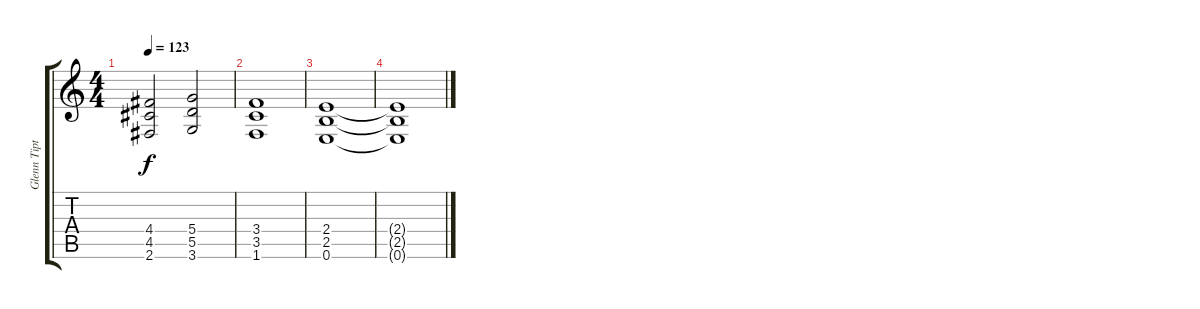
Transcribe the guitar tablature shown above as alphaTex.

\track ("Glenn Tipton" "Glenn Tipt") {instrument overdrivenguitar}
\staff {score tabs}
\tuning (E4 B3 G3 D3 A2 E2) {hide}
\ts (4 4)
\tempo 123
\clef g2
\ks c
(4.4 4.5 2.6).2{dy f} (5.4 5.5 3.6).2 |
(3.4 3.5 1.6).1 |
(2.4 2.5 0.6).1 |
(2.4{t} 2.5{t} 0.6{t}).1
